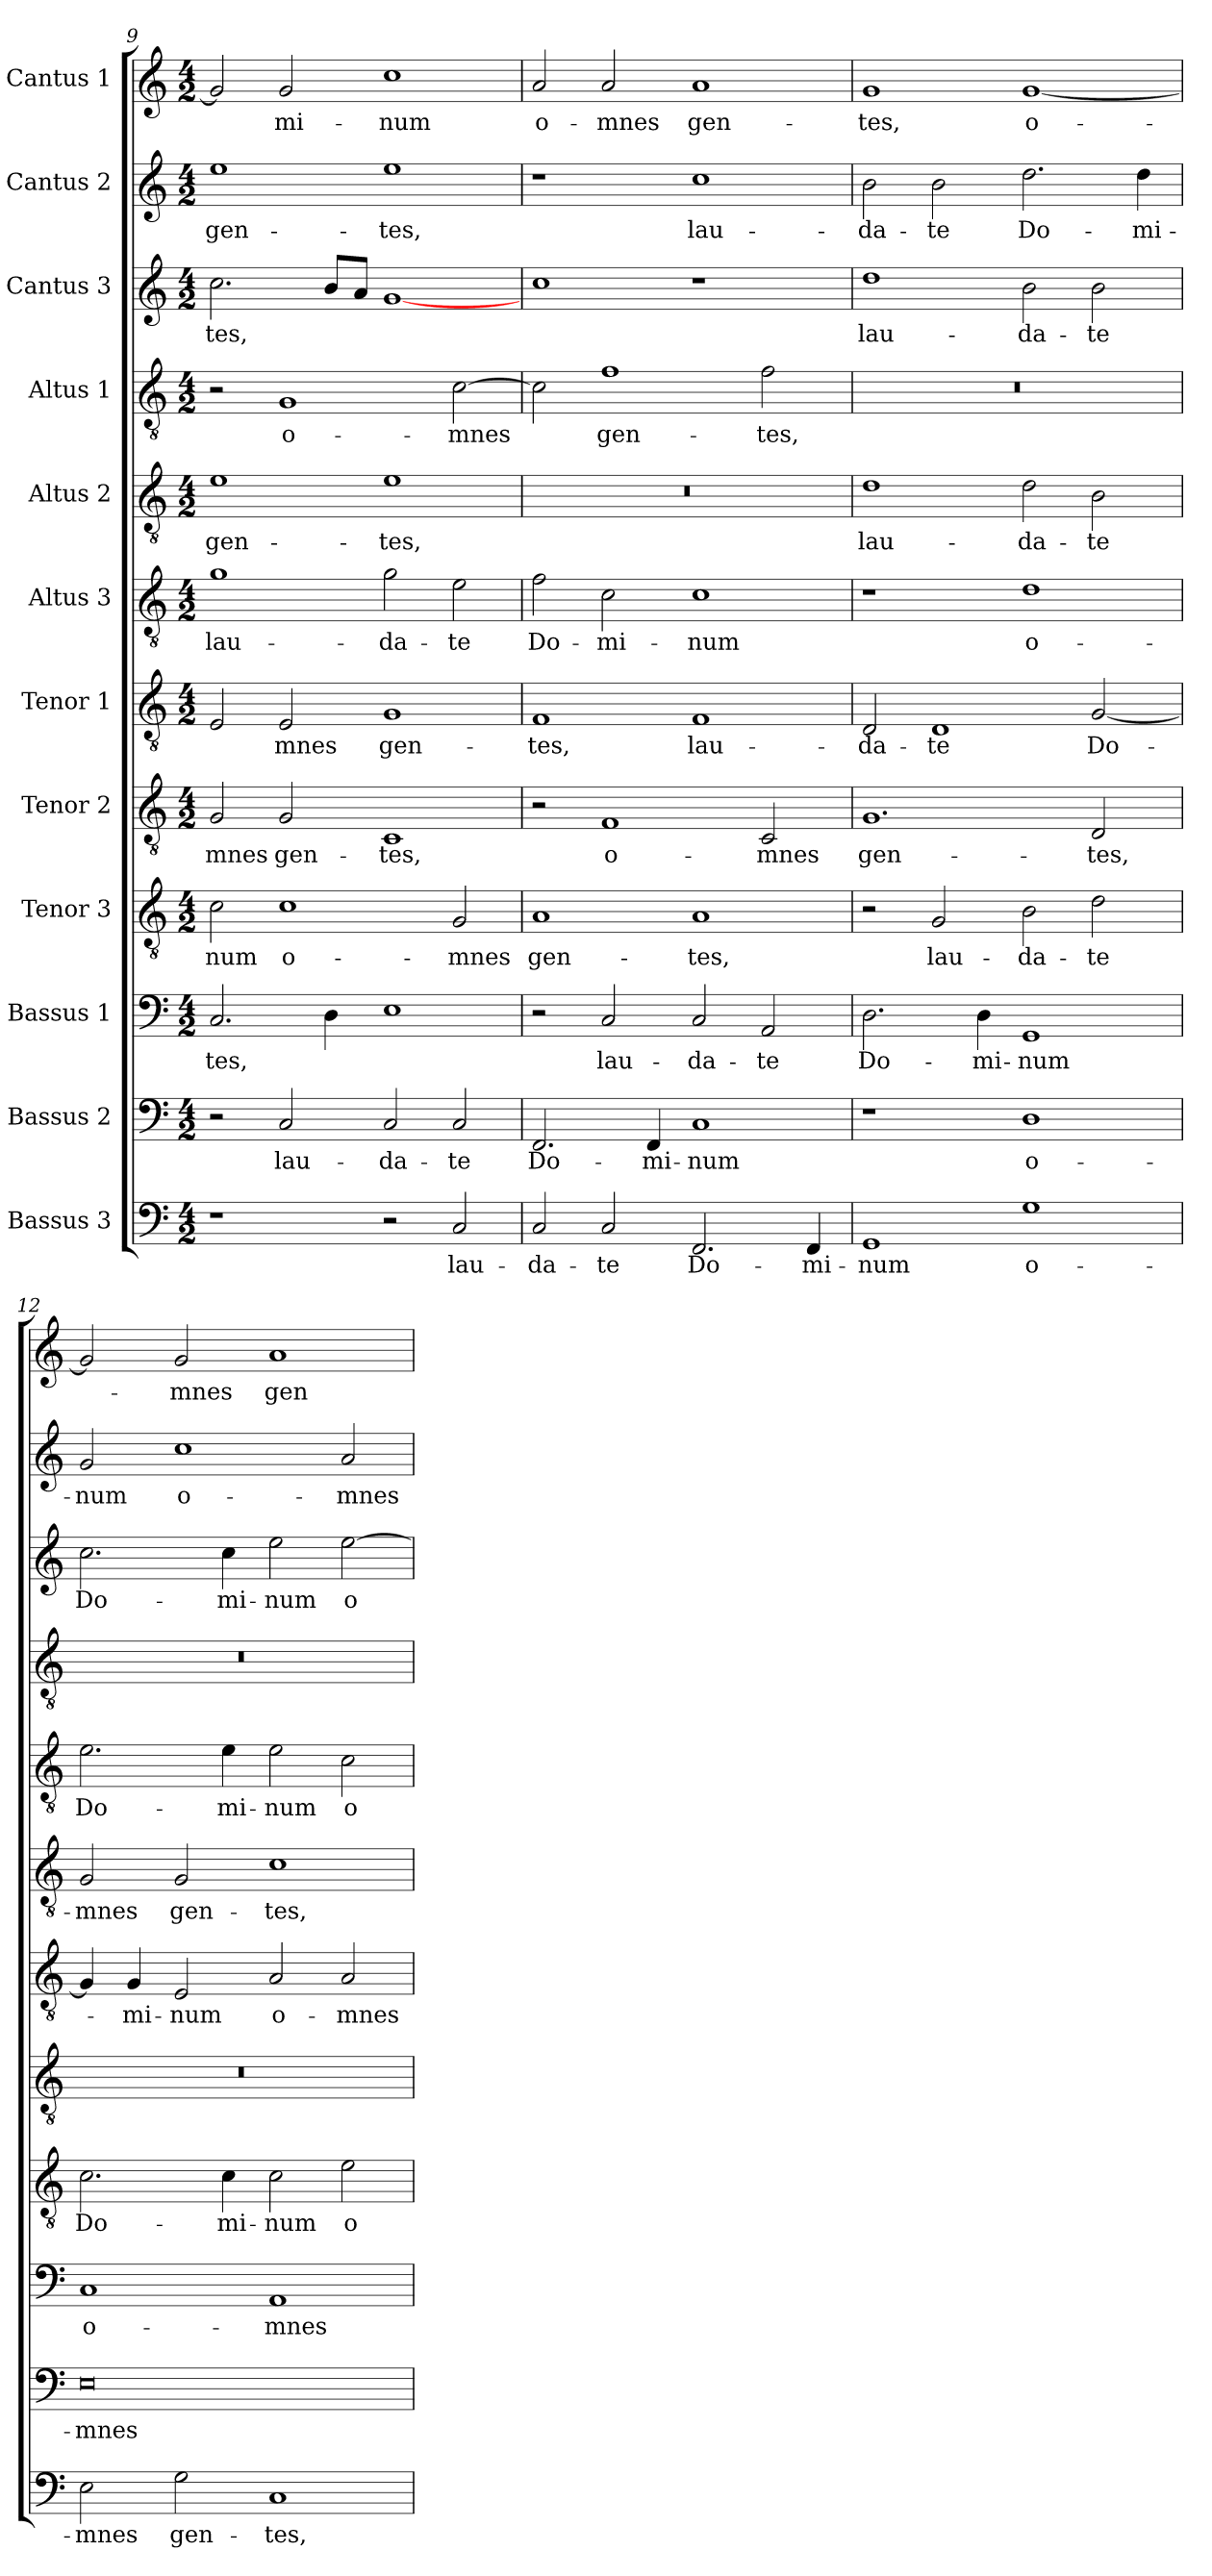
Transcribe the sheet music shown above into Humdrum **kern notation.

**kern	**text	**kern	**text	**kern	**text	**kern	**text	**kern	**text	**kern	**text	**kern	**text	**kern	**text	**kern	**text	**kern	**text	**kern	**text	**kern	**text
*part12	*part12	*part11	*part11	*part10	*part10	*part9	*part9	*part8	*part8	*part7	*part7	*part6	*part6	*part5	*part5	*part4	*part4	*part3	*part3	*part2	*part2	*part1	*part1
*staff12	*staff12	*staff11	*staff11	*staff10	*staff10	*staff9	*staff9	*staff8	*staff8	*staff7	*staff7	*staff6	*staff6	*staff5	*staff5	*staff4	*staff4	*staff3	*staff3	*staff2	*staff2	*staff1	*staff1
*I"Bassus 3	*	*I"Bassus 2	*	*I"Bassus 1	*	*I"Tenor 3	*	*I"Tenor 2	*	*I"Tenor 1	*	*I"Altus 3	*	*I"Altus 2	*	*I"Altus 1	*	*I"Cantus 3	*	*I"Cantus 2	*	*I"Cantus 1	*
*clefF4	*	*clefF4	*	*clefF4	*	*clefGv2	*	*clefGv2	*	*clefGv2	*	*clefGv2	*	*clefGv2	*	*clefGv2	*	*clefG2	*	*clefG2	*	*clefG2	*
*k[]	*	*k[]	*	*k[]	*	*k[]	*	*k[]	*	*k[]	*	*k[]	*	*k[]	*	*k[]	*	*k[]	*	*k[]	*	*k[]	*
*C:	*	*C:	*	*C:	*	*C:	*	*C:	*	*C:	*	*C:	*	*C:	*	*C:	*	*C:	*	*C:	*	*C:	*
*M4/2	*	*M4/2	*	*M4/2	*	*M4/2	*	*M4/2	*	*M4/2	*	*M4/2	*	*M4/2	*	*M4/2	*	*M4/2	*	*M4/2	*	*M4/2	*
=9	=9	=9	=9	=9	=9	=9	=9	=9	=9	=9	=9	=9	=9	=9	=9	=9	=9	=9	=9	=9	=9	=9	=9
!	!	!	!	!	!LO:LY:b	!	!LO:LY:b	!	!LO:LY:b	!	!	!	!LO:LY:b	!	!LO:LY:b	!	!	!	!LO:LY:b	!	!LO:LY:b	!	!
1r	.	2r	.	2.C/	-tes,	2c\	-num	2G/	-mnes	2E/	.	1g	lau-	1e	gen-	2r	.	2.cc\	-tes,	1ee	gen-	2g/]	.
!	!	!	!LO:LY:b	!	!	!	!LO:LY:b	!	!LO:LY:b	!	!LO:LY:b	!	!	!	!	!	!LO:LY:b	!	!	!	!	!	!LO:LY:b
.	.	2C/	lau-	.	.	1c	o-	2G/	gen-	2E/	-mnes	.	.	.	.	1G	o-	.	.	.	.	2g/	-mi-
.	.	.	.	4D\	.	.	.	.	.	.	.	.	.	.	.	.	.	8b/L	.	.	.	.	.
.	.	.	.	.	.	.	.	.	.	.	.	.	.	.	.	.	.	8a/J	.	.	.	.	.
!	!	!	!LO:LY:b	!	!	!	!	!	!LO:LY:b	!	!LO:LY:b	!	!LO:LY:b	!	!LO:LY:b	!	!	!	!	!	!LO:LY:b	!	!LO:LY:b
2r	.	2C/	-da-	1E	.	.	.	1C	-tes,	1G	gen-	2g\	-da-	1e	-tes,	.	.	[1g	.	1ee	-tes,	1cc	-num
!	!LO:LY:b	!	!LO:LY:b	!	!	!	!LO:LY:b	!	!	!	!	!	!LO:LY:b	!	!	!	!LO:LY:b	!	!	!	!	!	!
2C/	lau-	2C/	-te	.	.	2G/	-mnes	.	.	.	.	2e\	-te	.	.	[2c\	-mnes	.	.	.	.	.	.
=10	=10	=10	=10	=10	=10	=10	=10	=10	=10	=10	=10	=10	=10	=10	=10	=10	=10	=10	=10	=10	=10	=10	=10
!	!LO:LY:b	!	!LO:LY:b	!	!	!	!LO:LY:b	!	!	!	!LO:LY:b	!	!LO:LY:b	!	!	!	!	!	!	!	!	!	!LO:LY:b
2C/	-da-	2.FF/	Do-	2r	.	1A	gen-	2r	.	1F	-tes,	2f\	Do-	0r	.	2c\]	.	1cc	.	1r	.	2a/	o-
!	!LO:LY:b	!	!	!	!LO:LY:b	!	!	!	!LO:LY:b	!	!	!	!LO:LY:b	!	!	!	!LO:LY:b	!	!	!	!	!	!LO:LY:b
2C/	-te	.	.	2C/	lau-	.	.	1F	o-	.	.	2c\	-mi-	.	.	1f	gen-	.	.	.	.	2a/	-mnes
!	!	!	!LO:LY:b	!	!	!	!	!	!	!	!	!	!	!	!	!	!	!	!	!	!	!	!
.	.	4FF/	-mi-	.	.	.	.	.	.	.	.	.	.	.	.	.	.	.	.	.	.	.	.
!	!LO:LY:b	!	!LO:LY:b	!	!LO:LY:b	!	!LO:LY:b	!	!	!	!LO:LY:b	!	!LO:LY:b	!	!	!	!	!	!	!	!LO:LY:b	!	!LO:LY:b
2.FF/	Do-	1C	-num	2C/	-da-	1A	-tes,	.	.	1F	lau-	1c	-num	.	.	.	.	1r	.	1cc	lau-	1a	gen-
!	!	!	!	!	!LO:LY:b	!	!	!	!LO:LY:b	!	!	!	!	!	!	!	!LO:LY:b	!	!	!	!	!	!
.	.	.	.	2AA/	-te	.	.	2C/	-mnes	.	.	.	.	.	.	2f\	-tes,	.	.	.	.	.	.
!	!LO:LY:b	!	!	!	!	!	!	!	!	!	!	!	!	!	!	!	!	!	!	!	!	!	!
4FF/	-mi-	.	.	.	.	.	.	.	.	.	.	.	.	.	.	.	.	.	.	.	.	.	.
!!LO:PB:g=z
=11	=11	=11	=11	=11	=11	=11	=11	=11	=11	=11	=11	=11	=11	=11	=11	=11	=11	=11	=11	=11	=11	=11	=11
!	!LO:LY:b	!	!	!	!LO:LY:b	!	!	!	!LO:LY:b	!	!LO:LY:b	!	!	!	!LO:LY:b	!	!	!	!LO:LY:b	!	!LO:LY:b	!	!LO:LY:b
1GG	-num	1r	.	2.D\	Do-	2r	.	1.G	gen-	2D/	-da-	1r	.	1d	lau-	0r	.	1dd	lau-	2b\	-da-	1g	-tes,
!	!	!	!	!	!	!	!LO:LY:b	!	!	!	!LO:LY:b	!	!	!	!	!	!	!	!	!	!LO:LY:b	!	!
.	.	.	.	.	.	2G/	lau-	.	.	1D	-te	.	.	.	.	.	.	.	.	2b\	-te	.	.
!	!	!	!	!	!LO:LY:b	!	!	!	!	!	!	!	!	!	!	!	!	!	!	!	!	!	!
.	.	.	.	4D\	-mi-	.	.	.	.	.	.	.	.	.	.	.	.	.	.	.	.	.	.
!	!LO:LY:b	!	!LO:LY:b	!	!LO:LY:b	!	!LO:LY:b	!	!	!	!	!	!LO:LY:b	!	!LO:LY:b	!	!	!	!LO:LY:b	!	!LO:LY:b	!	!LO:LY:b
1G	o-	1D	o-	1GG	-num	2B\	-da-	.	.	.	.	1d	o-	2d\	-da-	.	.	2b\	-da-	2.dd\	Do-	[1g	o-
!	!	!	!	!	!	!	!LO:LY:b	!	!LO:LY:b	!	!LO:LY:b	!	!	!	!LO:LY:b	!	!	!	!LO:LY:b	!	!	!	!
.	.	.	.	.	.	2d\	-te	2D/	-tes,	[2G/	Do-	.	.	2B\	-te	.	.	2b\	-te	.	.	.	.
!	!	!	!	!	!	!	!	!	!	!	!	!	!	!	!	!	!	!	!	!	!LO:LY:b	!	!
.	.	.	.	.	.	.	.	.	.	.	.	.	.	.	.	.	.	.	.	4dd\	-mi-	.	.
=12	=12	=12	=12	=12	=12	=12	=12	=12	=12	=12	=12	=12	=12	=12	=12	=12	=12	=12	=12	=12	=12	=12	=12
!	!LO:LY:b	!	!LO:LY:b	!	!LO:LY:b	!	!LO:LY:b	!	!	!	!	!	!LO:LY:b	!	!LO:LY:b	!	!	!	!LO:LY:b	!	!LO:LY:b	!	!
2E\	-mnes	0E	-mnes	1C	o-	2.c\	Do-	0r	.	4G/]	.	2G/	-mnes	2.e\	-Do-	0r	.	2.cc\	Do-	2g/	-num	2g/]	.
!	!	!	!	!	!	!	!	!	!	!	!LO:LY:b	!	!	!	!	!	!	!	!	!	!	!	!
.	.	.	.	.	.	.	.	.	.	4G/	-mi-	.	.	.	.	.	.	.	.	.	.	.	.
!	!LO:LY:b	!	!	!	!	!	!	!	!	!	!LO:LY:b	!	!LO:LY:b	!	!	!	!	!	!	!	!LO:LY:b	!	!LO:LY:b
2G\	gen-	.	.	.	.	.	.	.	.	2E/	-num	2G/	gen-	.	.	.	.	.	.	1cc	o-	2g/	-mnes
!	!	!	!	!	!	!	!LO:LY:b	!	!	!	!	!	!	!	!LO:LY:b	!	!	!	!LO:LY:b	!	!	!	!
.	.	.	.	.	.	4c\	-mi-	.	.	.	.	.	.	4e\	-mi-	.	.	4cc\	-mi-	.	.	.	.
!	!LO:LY:b	!	!	!	!LO:LY:b	!	!LO:LY:b	!	!	!	!LO:LY:b	!	!LO:LY:b	!	!LO:LY:b	!	!	!	!LO:LY:b	!	!	!	!LO:LY:b
1C	-tes,	.	.	1AA	-mnes	2c\	-num	.	.	2A/	o-	1c	-tes,	2e\	-num	.	.	2ee\	-num	.	.	1a	gen-
!	!	!	!	!	!	!	!LO:LY:b	!	!	!	!LO:LY:b	!	!	!	!LO:LY:b	!	!	!	!LO:LY:b	!	!LO:LY:b	!	!
.	.	.	.	.	.	2e\	o-	.	.	2A/	-mnes	.	.	2c\	o-	.	.	[2ee\	o-	2a/	-mnes	.	.
=	=	=	=	=	=	=	=	=	=	=	=	=	=	=	=	=	=	=	=	=	=	=	=
*-	*-	*-	*-	*-	*-	*-	*-	*-	*-	*-	*-	*-	*-	*-	*-	*-	*-	*-	*-	*-	*-	*-	*-
